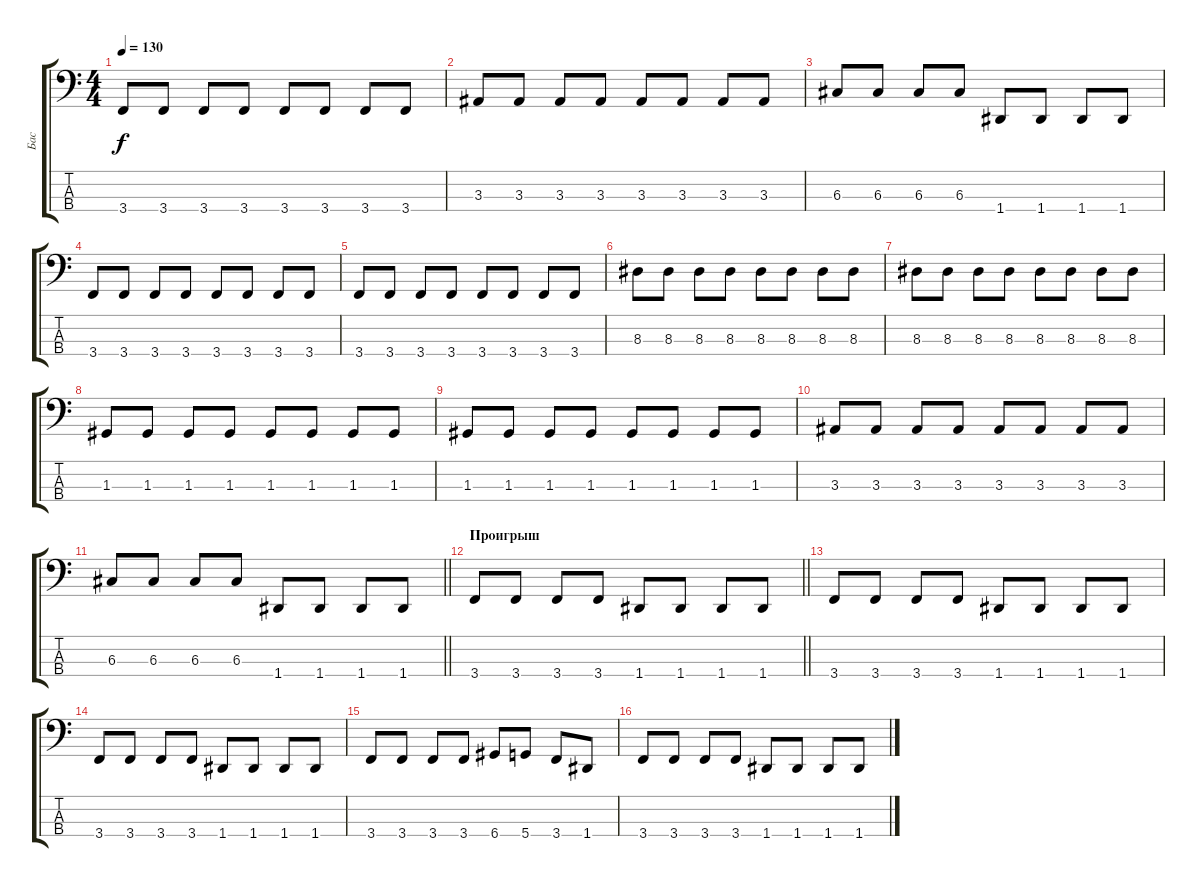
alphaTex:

\track ("Бас" "Бас") {instrument electricbassfinger}
\staff {score tabs}
\tuning (F2 C2 G1 D1) {hide}
\ts (4 4)
\tempo 130
\clef f4
\ks c
3.4.8{dy f} 3.4.8 3.4.8 3.4.8 3.4.8 3.4.8 3.4.8 3.4.8 |
3.3.8 3.3.8 3.3.8 3.3.8 3.3.8 3.3.8 3.3.8 3.3.8 |
6.3.8 6.3.8 6.3.8 6.3.8 1.4.8 1.4.8 1.4.8 1.4.8 |
3.4.8 3.4.8 3.4.8 3.4.8 3.4.8 3.4.8 3.4.8 3.4.8 |
3.4.8 3.4.8 3.4.8 3.4.8 3.4.8 3.4.8 3.4.8 3.4.8 |
8.3.8 8.3.8 8.3.8 8.3.8 8.3.8 8.3.8 8.3.8 8.3.8 |
8.3.8 8.3.8 8.3.8 8.3.8 8.3.8 8.3.8 8.3.8 8.3.8 |
1.3.8 1.3.8 1.3.8 1.3.8 1.3.8 1.3.8 1.3.8 1.3.8 |
1.3.8 1.3.8 1.3.8 1.3.8 1.3.8 1.3.8 1.3.8 1.3.8 |
3.3.8 3.3.8 3.3.8 3.3.8 3.3.8 3.3.8 3.3.8 3.3.8 |
\barLineRight lightlight
6.3.8 6.3.8 6.3.8 6.3.8 1.4.8 1.4.8 1.4.8 1.4.8 |
\section ("" "Проигрыш")
\barLineRight lightlight
3.4.8 3.4.8 3.4.8 3.4.8 1.4.8 1.4.8 1.4.8 1.4.8 |
\section ("" "")
3.4.8 3.4.8 3.4.8 3.4.8 1.4.8 1.4.8 1.4.8 1.4.8 |
3.4.8 3.4.8 3.4.8 3.4.8 1.4.8 1.4.8 1.4.8 1.4.8 |
3.4.8 3.4.8 3.4.8 3.4.8 6.4.8 5.4.8 3.4.8 1.4.8 |
3.4.8 3.4.8 3.4.8 3.4.8 1.4.8 1.4.8 1.4.8 1.4.8
